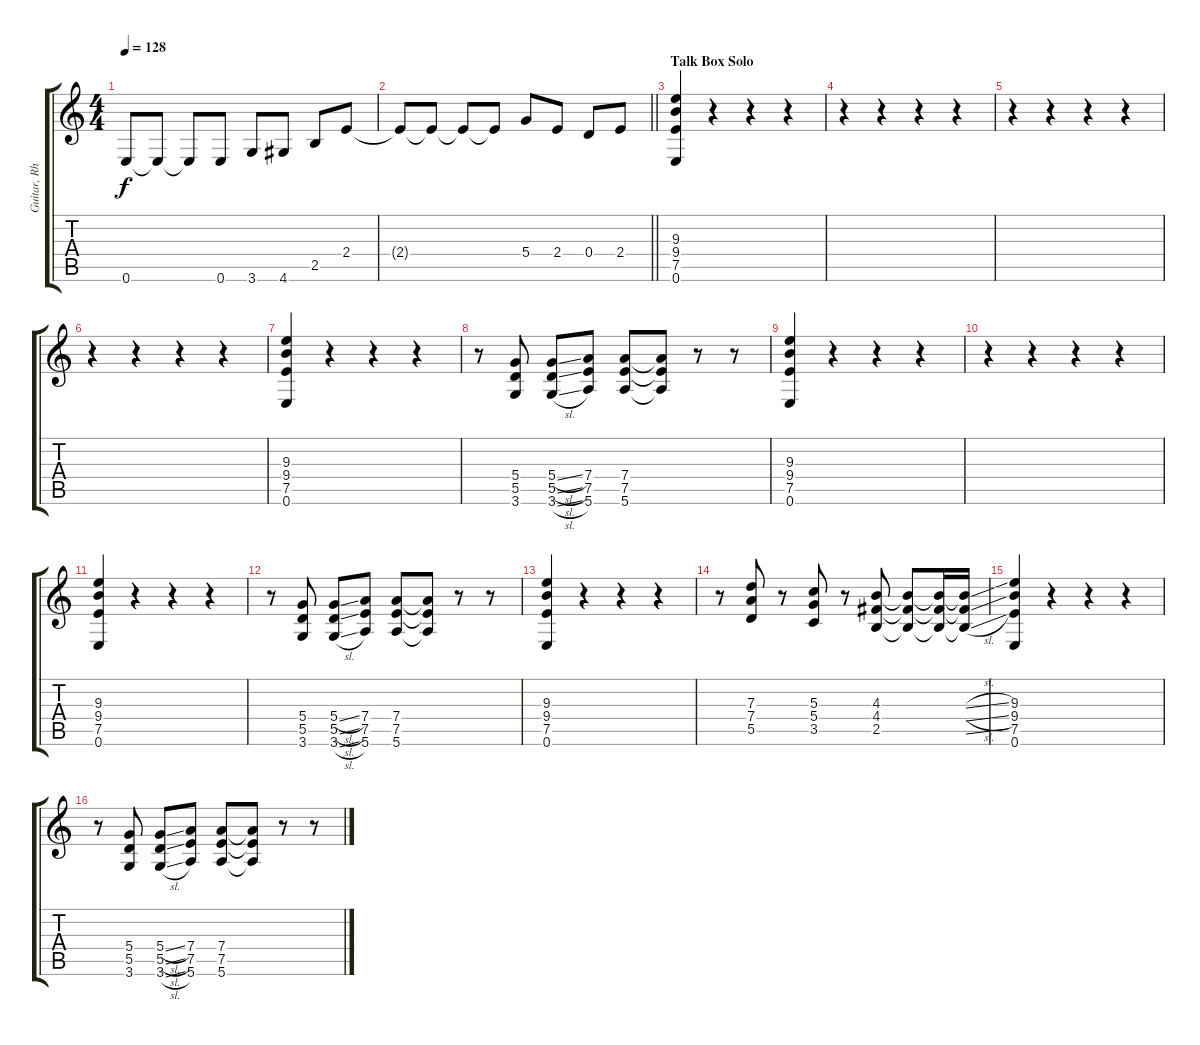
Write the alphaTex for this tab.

\track ("Guitar, Rhythm" "Guitar, Rh") {instrument distortionguitar}
\staff {score tabs}
\tuning (E4 B3 G3 D3 A2 E2) {hide}
\ts (4 4)
\tempo 128
\clef g2
\ks c
0.6.8{dy f} 0.6{t}.8 0.6{t}.8 0.6.8 3.6.8 4.6.8 2.5.8 2.4.8 |
\barLineRight lightlight
2.4{t}.8 2.4{t}.8 2.4{t}.8 2.4{t}.8 5.4.8 2.4.8 0.4.8 2.4.8 |
\section ("" "Talk Box Solo")
(9.3 9.4 7.5 0.6).4 r.4 r.4 r.4 |
r.4 r.4 r.4 r.4 |
r.4 r.4 r.4 r.4 |
r.4 r.4 r.4 r.4 |
(9.3 9.4 7.5 0.6).4 r.4 r.4 r.4 |
r.8 (5.4 5.5 3.6).8 (5.4{sl} 5.5{sl} 3.6{sl}).8 (7.4 7.5 5.6).8 (7.4 7.5 5.6).8 (7.4{t} 7.5{t} 5.6{t}).8 r.8 r.8 |
(9.3 9.4 7.5 0.6).4 r.4 r.4 r.4 |
r.4 r.4 r.4 r.4 |
(9.3 9.4 7.5 0.6).4 r.4 r.4 r.4 |
r.8 (5.4 5.5 3.6).8 (5.4{sl} 5.5{sl} 3.6{sl}).8 (7.4 7.5 5.6).8 (7.4 7.5 5.6).8 (7.4{t} 7.5{t} 5.6{t}).8 r.8 r.8 |
(9.3 9.4 7.5 0.6).4 r.4 r.4 r.4 |
r.8 (7.3 7.4 5.5).8 r.8 (5.3 5.4 3.5).8 r.8 (4.3 4.4 2.5).8 (4.3{t} 4.4{t} 2.5{t}).8 (4.3{t} 4.4{t} 2.5{t}).16 (4.3{sl t} 4.4{sl t} 2.5{sl t}).16 |
(9.3 9.4 7.5 0.6).4 r.4 r.4 r.4 |
r.8 (5.4 5.5 3.6).8 (5.4{sl} 5.5{sl} 3.6{sl}).8 (7.4 7.5 5.6).8 (7.4 7.5 5.6).8 (7.4{t} 7.5{t} 5.6{t}).8 r.8 r.8
